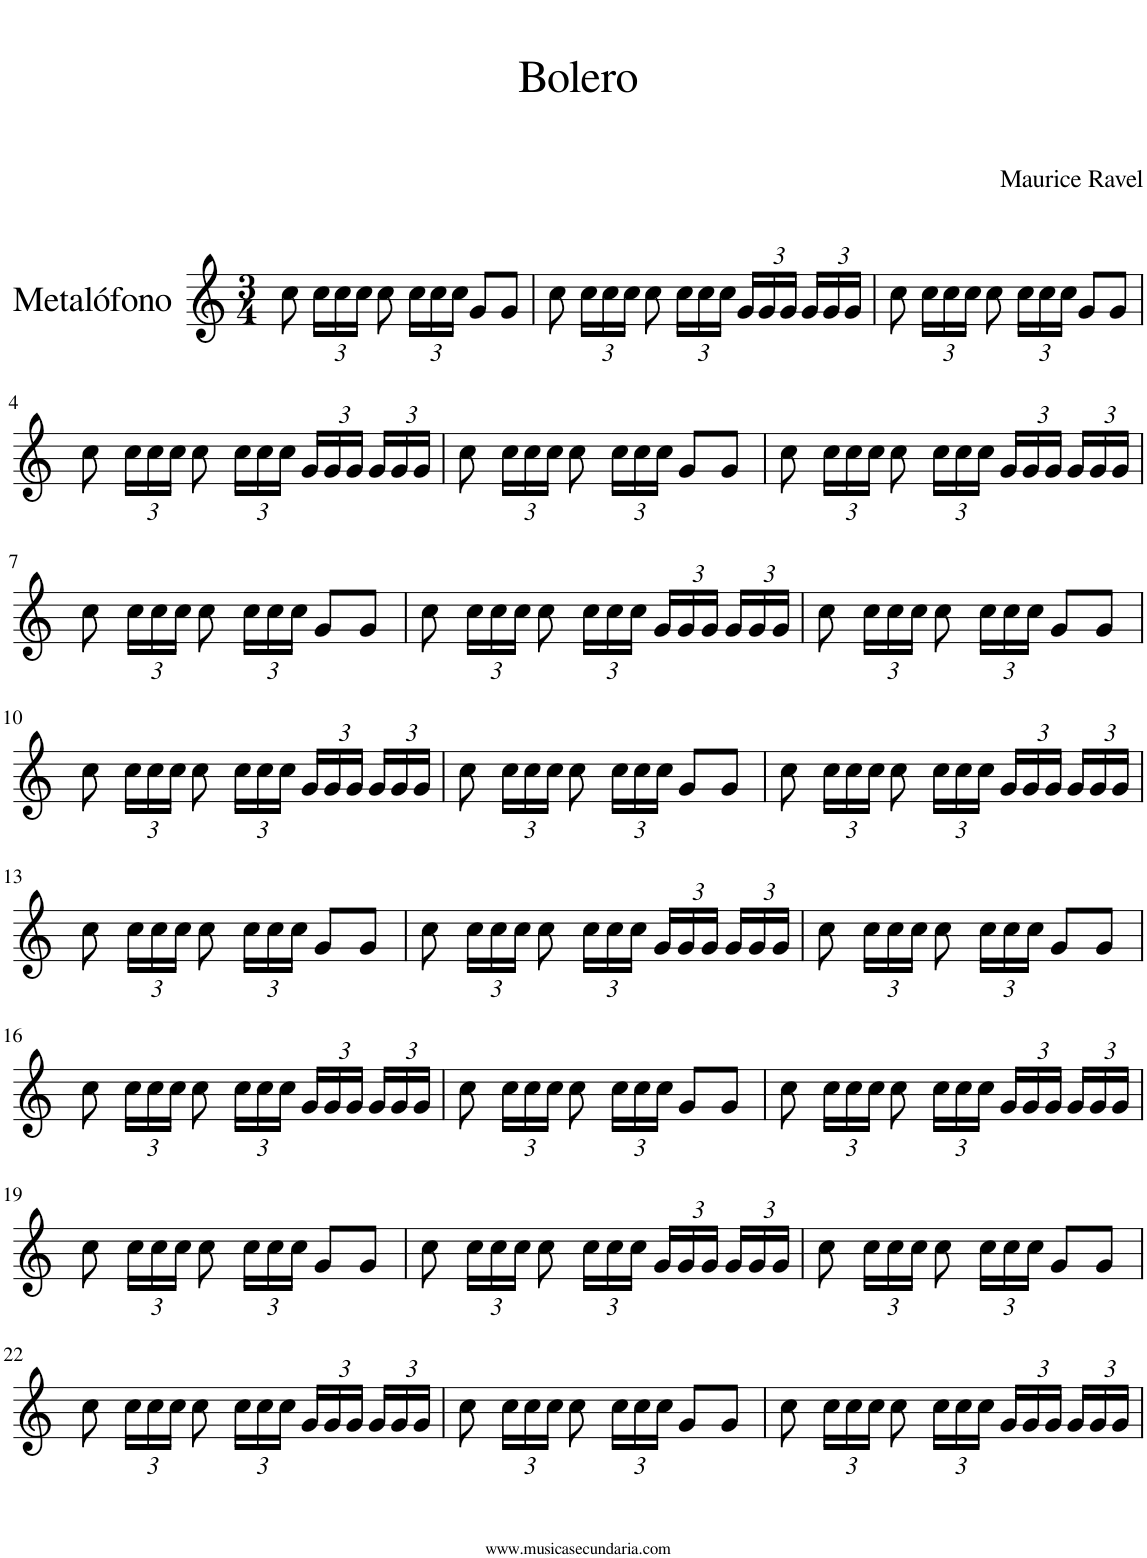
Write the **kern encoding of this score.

**kern
*part1
*staff1
*I"Metalófono
*clefG2
*k[]
*M3/4
=1
8cc\
*Xbrackettup
24cc\LL
24cc\
24cc\JJ
8cc\
24cc\LL
24cc\
24cc\JJ
8g/L
8g/J
=2
8cc\
24cc\LL
24cc\
24cc\JJ
8cc\
24cc\LL
24cc\
24cc\JJ
24g/LL
24g/
24g/JJ
24g/LL
24g/
24g/JJ
=3
8cc\
24cc\LL
24cc\
24cc\JJ
8cc\
24cc\LL
24cc\
24cc\JJ
8g/L
8g/J
!!LO:LB:g=z
=4
8cc\
24cc\LL
24cc\
24cc\JJ
8cc\
24cc\LL
24cc\
24cc\JJ
24g/LL
24g/
24g/JJ
24g/LL
24g/
24g/JJ
=5
8cc\
24cc\LL
24cc\
24cc\JJ
8cc\
24cc\LL
24cc\
24cc\JJ
8g/L
8g/J
=6
8cc\
24cc\LL
24cc\
24cc\JJ
8cc\
24cc\LL
24cc\
24cc\JJ
24g/LL
24g/
24g/JJ
24g/LL
24g/
24g/JJ
!!LO:LB:g=z
=7
8cc\
24cc\LL
24cc\
24cc\JJ
8cc\
24cc\LL
24cc\
24cc\JJ
8g/L
8g/J
=8
8cc\
24cc\LL
24cc\
24cc\JJ
8cc\
24cc\LL
24cc\
24cc\JJ
24g/LL
24g/
24g/JJ
24g/LL
24g/
24g/JJ
=9
8cc\
24cc\LL
24cc\
24cc\JJ
8cc\
24cc\LL
24cc\
24cc\JJ
8g/L
8g/J
!!LO:LB:g=z
=10
8cc\
24cc\LL
24cc\
24cc\JJ
8cc\
24cc\LL
24cc\
24cc\JJ
24g/LL
24g/
24g/JJ
24g/LL
24g/
24g/JJ
=11
8cc\
24cc\LL
24cc\
24cc\JJ
8cc\
24cc\LL
24cc\
24cc\JJ
8g/L
8g/J
=12
8cc\
24cc\LL
24cc\
24cc\JJ
8cc\
24cc\LL
24cc\
24cc\JJ
24g/LL
24g/
24g/JJ
24g/LL
24g/
24g/JJ
!!LO:LB:g=z
=13
8cc\
24cc\LL
24cc\
24cc\JJ
8cc\
24cc\LL
24cc\
24cc\JJ
8g/L
8g/J
=14
8cc\
24cc\LL
24cc\
24cc\JJ
8cc\
24cc\LL
24cc\
24cc\JJ
24g/LL
24g/
24g/JJ
24g/LL
24g/
24g/JJ
=15
8cc\
24cc\LL
24cc\
24cc\JJ
8cc\
24cc\LL
24cc\
24cc\JJ
8g/L
8g/J
!!LO:LB:g=z
=16
8cc\
24cc\LL
24cc\
24cc\JJ
8cc\
24cc\LL
24cc\
24cc\JJ
24g/LL
24g/
24g/JJ
24g/LL
24g/
24g/JJ
=17
8cc\
24cc\LL
24cc\
24cc\JJ
8cc\
24cc\LL
24cc\
24cc\JJ
8g/L
8g/J
=18
8cc\
24cc\LL
24cc\
24cc\JJ
8cc\
24cc\LL
24cc\
24cc\JJ
24g/LL
24g/
24g/JJ
24g/LL
24g/
24g/JJ
!!LO:LB:g=z
=19
8cc\
24cc\LL
24cc\
24cc\JJ
8cc\
24cc\LL
24cc\
24cc\JJ
8g/L
8g/J
=20
8cc\
24cc\LL
24cc\
24cc\JJ
8cc\
24cc\LL
24cc\
24cc\JJ
24g/LL
24g/
24g/JJ
24g/LL
24g/
24g/JJ
=21
8cc\
24cc\LL
24cc\
24cc\JJ
8cc\
24cc\LL
24cc\
24cc\JJ
8g/L
8g/J
!!LO:LB:g=z
=22
8cc\
24cc\LL
24cc\
24cc\JJ
8cc\
24cc\LL
24cc\
24cc\JJ
24g/LL
24g/
24g/JJ
24g/LL
24g/
24g/JJ
=23
8cc\
24cc\LL
24cc\
24cc\JJ
8cc\
24cc\LL
24cc\
24cc\JJ
8g/L
8g/J
=24
8cc\
24cc\LL
24cc\
24cc\JJ
8cc\
24cc\LL
24cc\
24cc\JJ
24g/LL
24g/
24g/JJ
24g/LL
24g/
24g/JJ
=
*-
